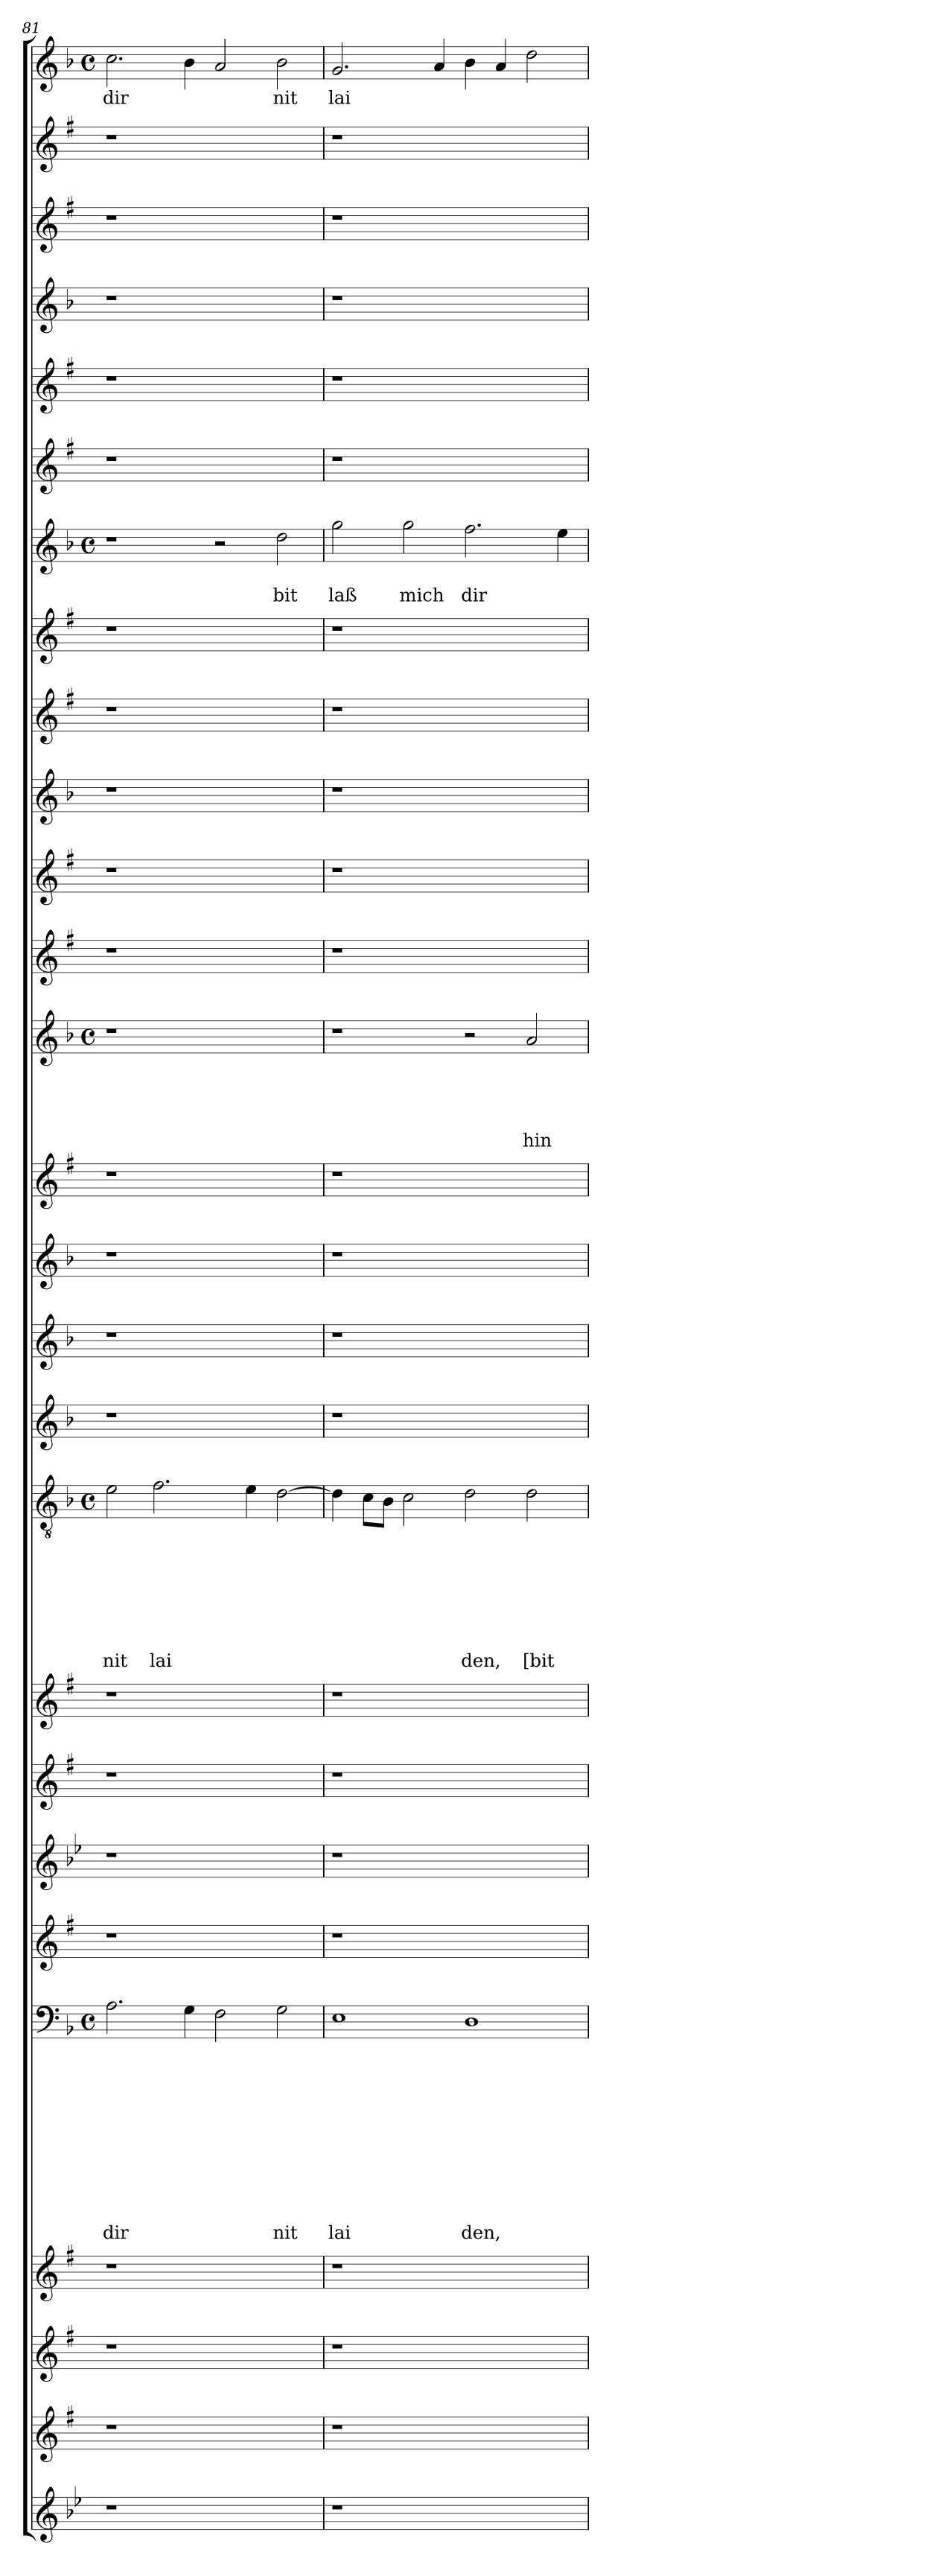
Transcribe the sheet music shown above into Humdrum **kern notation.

**kern	**kern	**kern	**kern	**kern	**text	**text	**text	**text	**text	**text	**text	**text	**text	**text	**text	**kern	**kern	**kern	**kern	**kern	**text	**text	**text	**text	**text	**text	**text	**text	**kern	**kern	**kern	**kern	**kern	**text	**text	**text	**text	**text	**kern	**kern	**kern	**kern	**kern	**kern	**text	**text	**kern	**kern	**kern	**kern	**kern	**kern	**text
*part27	*part26	*part25	*part24	*part23	*part23	*part23	*part23	*part23	*part23	*part23	*part23	*part23	*part23	*part23	*part23	*part22	*part21	*part20	*part19	*part18	*part18	*part18	*part18	*part18	*part18	*part18	*part18	*part18	*part17	*part16	*part15	*part14	*part13	*part13	*part13	*part13	*part13	*part13	*part12	*part11	*part10	*part9	*part8	*part7	*part7	*part7	*part6	*part5	*part4	*part3	*part2	*part1	*part1
*staff27	*staff26	*staff25	*staff24	*staff23	*staff23	*staff23	*staff23	*staff23	*staff23	*staff23	*staff23	*staff23	*staff23	*staff23	*staff23	*staff22	*staff21	*staff20	*staff19	*staff18	*staff18	*staff18	*staff18	*staff18	*staff18	*staff18	*staff18	*staff18	*staff17	*staff16	*staff15	*staff14	*staff13	*staff13	*staff13	*staff13	*staff13	*staff13	*staff12	*staff11	*staff10	*staff9	*staff8	*staff7	*staff7	*staff7	*staff6	*staff5	*staff4	*staff3	*staff2	*staff1	*staff1
*clefG2	*clefG2	*clefG2	*clefG2	*clefF4	*	*	*	*	*	*	*	*	*	*	*	*clefG2	*clefG2	*clefG2	*clefG2	*clefGv2	*	*	*	*	*	*	*	*	*clefG2	*clefG2	*clefG2	*clefG2	*clefG2	*	*	*	*	*	*clefG2	*clefG2	*clefG2	*clefG2	*clefG2	*clefG2	*	*	*clefG2	*clefG2	*clefG2	*clefG2	*clefG2	*clefG2	*
*	*ITrd1c2	*ITrd1c2	*ITrd1c2	*	*	*	*	*	*	*	*	*	*	*	*	*ITrd1c2	*	*ITrd1c2	*ITrd1c2	*	*	*	*	*	*	*	*	*	*ITrd-3c-5	*ITrd-3c-5	*ITrd-3c-5	*ITrd1c2	*	*	*	*	*	*	*ITrd1c2	*ITrd1c2	*ITrd-3c-5	*ITrd1c2	*ITrd1c2	*	*	*	*ITrd1c2	*ITrd1c2	*ITrd1c2	*ITrd1c2	*ITrd1c2	*ITrd-3c-5	*
*k[b-e-]	*k[b-]	*k[b-]	*k[b-]	*k[b-]	*	*	*	*	*	*	*	*	*	*	*	*k[b-]	*k[b-e-]	*k[b-]	*k[b-]	*k[b-]	*	*	*	*	*	*	*	*	*k[b-e-]	*k[b-e-]	*k[b-e-]	*k[b-]	*k[b-]	*	*	*	*	*	*k[b-]	*k[b-]	*k[b-e-]	*k[b-]	*k[b-]	*k[b-]	*	*	*k[b-]	*k[b-]	*k[b-e-a-]	*k[b-]	*k[b-]	*k[b-e-]	*
*B-:	*F:	*F:	*F:	*F:	*	*	*	*	*	*	*	*	*	*	*	*F:	*B-:	*F:	*F:	*F:	*	*	*	*	*	*	*	*	*B-:	*B-:	*B-:	*F:	*F:	*	*	*	*	*	*F:	*F:	*B-:	*F:	*F:	*F:	*	*	*F:	*F:	*E-:	*F:	*F:	*B-:	*
*	*	*	*	*M4/4	*	*	*	*	*	*	*	*	*	*	*	*	*	*	*	*M4/4	*	*	*	*	*	*	*	*	*	*	*	*	*M4/4	*	*	*	*	*	*	*	*	*	*	*M4/4	*	*	*	*	*	*	*	*M4/4	*
*	*	*	*	*met(c)	*	*	*	*	*	*	*	*	*	*	*	*	*	*	*	*met(c)	*	*	*	*	*	*	*	*	*	*	*	*	*met(c)	*	*	*	*	*	*	*	*	*	*	*met(c)	*	*	*	*	*	*	*	*met(c)	*
=81	=81	=81	=81	=81	=81	=81	=81	=81	=81	=81	=81	=81	=81	=81	=81	=81	=81	=81	=81	=81	=81	=81	=81	=81	=81	=81	=81	=81	=81	=81	=81	=81	=81	=81	=81	=81	=81	=81	=81	=81	=81	=81	=81	=81	=81	=81	=81	=81	=81	=81	=81	=81	=81
!	!	!	!	!	!	!	!	!	!	!	!	!	!	!	!LO:LY:b	!	!	!	!	!	!	!	!	!	!	!	!	!LO:LY:b	!	!	!	!	!	!	!	!	!	!	!	!	!	!	!	!	!	!	!	!	!	!	!	!	!LO:LY:b
1r	1r	1r	1r	2.A\	.	.	.	.	.	.	.	.	.	.	dir	1r	1r	1r	1r	2e\	.	.	.	.	.	.	.	nit	1r	1r	1r	1r	1r	.	.	.	.	.	1r	1r	1r	1r	1r	1r	.	.	1r	1r	1r	1r	1r	2.ff\	dir
!	!	!	!	!	!	!	!	!	!	!	!	!	!	!	!	!	!	!	!	!	!	!	!	!	!	!	!	!LO:LY:b	!	!	!	!	!	!	!	!	!	!	!	!	!	!	!	!	!	!	!	!	!	!	!	!	!
.	.	.	.	.	.	.	.	.	.	.	.	.	.	.	.	.	.	.	.	2.f\	.	.	.	.	.	.	.	lai	.	.	.	.	.	.	.	.	.	.	.	.	.	.	.	.	.	.	.	.	.	.	.	.	.
.	.	.	.	4G\	.	.	.	.	.	.	.	.	.	.	.	.	.	.	.	.	.	.	.	.	.	.	.	.	.	.	.	.	.	.	.	.	.	.	.	.	.	.	.	.	.	.	.	.	.	.	.	4ee-\	.
1ryy	1ryy	1ryy	1ryy	2F\	.	.	.	.	.	.	.	.	.	.	.	1ryy	1ryy	1ryy	1ryy	.	.	.	.	.	.	.	.	.	1ryy	1ryy	1ryy	1ryy	1ryy	.	.	.	.	.	1ryy	1ryy	1ryy	1ryy	1ryy	2r	.	.	1ryy	1ryy	1ryy	1ryy	1ryy	2dd/	.
.	.	.	.	.	.	.	.	.	.	.	.	.	.	.	.	.	.	.	.	4e\	.	.	.	.	.	.	.	.	.	.	.	.	.	.	.	.	.	.	.	.	.	.	.	.	.	.	.	.	.	.	.	.	.
!	!	!	!	!	!	!	!	!	!	!	!	!	!	!	!LO:LY:b	!	!	!	!	!	!	!	!	!	!	!	!	!	!	!	!	!	!	!	!	!	!	!	!	!	!	!	!	!	!	!LO:LY:b	!	!	!	!	!	!	!LO:LY:b
.	.	.	.	2G\	.	.	.	.	.	.	.	.	.	.	nit	.	.	.	.	[<2d\	.	.	.	.	.	.	.	.	.	.	.	.	.	.	.	.	.	.	.	.	.	.	.	2dd\	.	bit	.	.	.	.	.	2ee-\	nit
!!LO:LB:g=z
=82	=82	=82	=82	=82	=82	=82	=82	=82	=82	=82	=82	=82	=82	=82	=82	=82	=82	=82	=82	=82	=82	=82	=82	=82	=82	=82	=82	=82	=82	=82	=82	=82	=82	=82	=82	=82	=82	=82	=82	=82	=82	=82	=82	=82	=82	=82	=82	=82	=82	=82	=82	=82	=82
!	!	!	!	!	!	!	!	!	!	!	!	!	!	!	!LO:LY:b	!	!	!	!	!	!	!	!	!	!	!	!	!	!	!	!	!	!	!	!	!	!	!	!	!	!	!	!	!	!	!LO:LY:b	!	!	!	!	!	!	!LO:LY:b
1r	1r	1r	1r	1E	.	.	.	.	.	.	.	.	.	.	lai	1r	1r	1r	1r	4d\]	.	.	.	.	.	.	.	.	1r	1r	1r	1r	1r	.	.	.	.	.	1r	1r	1r	1r	1r	2gg\	.	laß	1r	1r	1r	1r	1r	2.cc/	lai
.	.	.	.	.	.	.	.	.	.	.	.	.	.	.	.	.	.	.	.	8c\L	.	.	.	.	.	.	.	.	.	.	.	.	.	.	.	.	.	.	.	.	.	.	.	.	.	.	.	.	.	.	.	.	.
.	.	.	.	.	.	.	.	.	.	.	.	.	.	.	.	.	.	.	.	8B-\J	.	.	.	.	.	.	.	.	.	.	.	.	.	.	.	.	.	.	.	.	.	.	.	.	.	.	.	.	.	.	.	.	.
!	!	!	!	!	!	!	!	!	!	!	!	!	!	!	!	!	!	!	!	!	!	!	!	!	!	!	!	!	!	!	!	!	!	!	!	!	!	!	!	!	!	!	!	!	!	!LO:LY:b	!	!	!	!	!	!	!
.	.	.	.	.	.	.	.	.	.	.	.	.	.	.	.	.	.	.	.	2c\	.	.	.	.	.	.	.	.	.	.	.	.	.	.	.	.	.	.	.	.	.	.	.	2gg\	.	mich	.	.	.	.	.	.	.
.	.	.	.	.	.	.	.	.	.	.	.	.	.	.	.	.	.	.	.	.	.	.	.	.	.	.	.	.	.	.	.	.	.	.	.	.	.	.	.	.	.	.	.	.	.	.	.	.	.	.	.	4dd/	.
!	!	!	!	!	!	!	!	!	!	!	!	!	!	!	!LO:LY:b	!	!	!	!	!	!	!	!	!	!	!	!	!LO:LY:b	!	!	!	!	!	!	!	!	!	!	!	!	!	!	!	!	!	!LO:LY:b	!	!	!	!	!	!	!
1ryy	1ryy	1ryy	1ryy	1D	.	.	.	.	.	.	.	.	.	.	den,	1ryy	1ryy	1ryy	1ryy	2d\	.	.	.	.	.	.	.	den,	1ryy	1ryy	1ryy	1ryy	2r	.	.	.	.	.	1ryy	1ryy	1ryy	1ryy	1ryy	2.ff\	.	dir	1ryy	1ryy	1ryy	1ryy	1ryy	4ee-\	.
.	.	.	.	.	.	.	.	.	.	.	.	.	.	.	.	.	.	.	.	.	.	.	.	.	.	.	.	.	.	.	.	.	.	.	.	.	.	.	.	.	.	.	.	.	.	.	.	.	.	.	.	4dd/	.
!	!	!	!	!	!	!	!	!	!	!	!	!	!	!	!	!	!	!	!	!	!	!	!	!	!	!	!	!LO:LY:b	!	!	!	!	!	!	!	!	!	!LO:LY:b	!	!	!	!	!	!	!	!	!	!	!	!	!	!	!
.	.	.	.	.	.	.	.	.	.	.	.	.	.	.	.	.	.	.	.	2d\	.	.	.	.	.	.	.	[bit	.	.	.	.	2a/	.	.	.	.	hin	.	.	.	.	.	.	.	.	.	.	.	.	.	2gg\	.
.	.	.	.	.	.	.	.	.	.	.	.	.	.	.	.	.	.	.	.	.	.	.	.	.	.	.	.	.	.	.	.	.	.	.	.	.	.	.	.	.	.	.	.	4ee\	.	.	.	.	.	.	.	.	.
=	=	=	=	=	=	=	=	=	=	=	=	=	=	=	=	=	=	=	=	=	=	=	=	=	=	=	=	=	=	=	=	=	=	=	=	=	=	=	=	=	=	=	=	=	=	=	=	=	=	=	=	=	=
*-	*-	*-	*-	*-	*-	*-	*-	*-	*-	*-	*-	*-	*-	*-	*-	*-	*-	*-	*-	*-	*-	*-	*-	*-	*-	*-	*-	*-	*-	*-	*-	*-	*-	*-	*-	*-	*-	*-	*-	*-	*-	*-	*-	*-	*-	*-	*-	*-	*-	*-	*-	*-	*-
